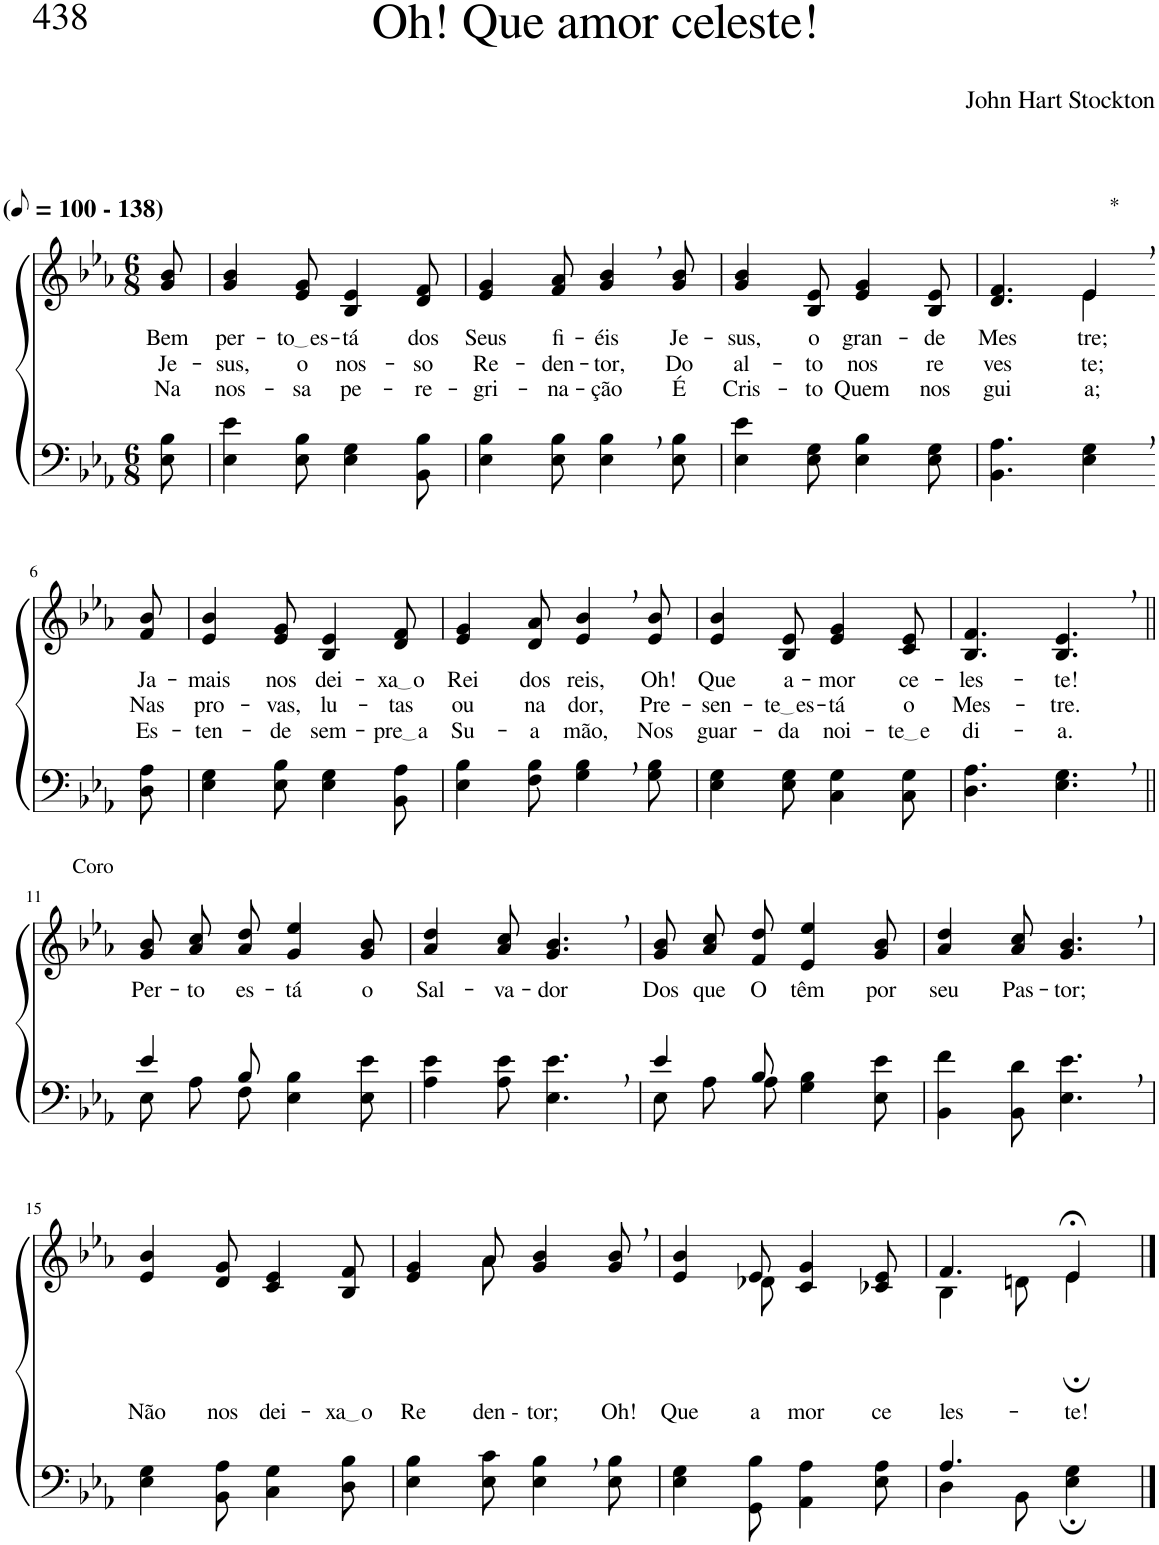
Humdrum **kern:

**kern	**kern	**text	**text	**text
*part2	*part1	*part1	*part1	*part1
*staff2	*staff1	*staff1	*staff1	*staff1
*I"Parte III e IV	*I"Parte I e II	*	*	*
*clefF4	*clefG2	*	*	*
*k[b-e-a-]	*k[b-e-a-]	*	*	*
*M6/8	*M6/8	*	*	*
*MM50	*MM50	*	*	*
=1	=1	=1	=1	=1
!	!LO:TX:a:B:t=(	!	!	!
!	!LO:TX:a:B:t=- 138)	!	!	!
!	!	!LO:LY:b	!LO:LY:b	!LO:LY:b
8E-\ 8B-\	8g/ 8b-/	Bem	Je-	Na
=2	=2	=2	=2	=2
!	!	!LO:LY:b	!LO:LY:b	!LO:LY:b
4E-\ 4e-\	4g/ 4b-/	per-	-sus,	nos-
!	!	!LO:LY:b	!LO:LY:b	!LO:LY:b
8E-\ 8B-\	8e-/ 8g/	to es	o	-sa
!	!	!LO:LY:b	!LO:LY:b	!LO:LY:b
4E-\ 4G\	4B-/ 4e-/	-tá	nos-	pe-
!	!	!LO:LY:b	!LO:LY:b	!LO:LY:b
8BB-\ 8B-\	8d/ 8f/	dos	-so	-re-
=3	=3	=3	=3	=3
!	!	!LO:LY:b	!LO:LY:b	!LO:LY:b
4E-\ 4B-\	4e-/ 4g/	Seus	Re-	-gri-
!	!	!LO:LY:b	!LO:LY:b	!LO:LY:b
8E-\ 8B-\	8f/ 8a-/	fi-	-den-	-na-
!	!	!LO:LY:b	!LO:LY:b	!LO:LY:b
4E-\, 4B-\,	4g/, 4b-/,	-éis	-tor,	-ção
!	!	!LO:LY:b	!LO:LY:b	!LO:LY:b
8E-\ 8B-\	8g/ 8b-/	Je-	Do	É
=4	=4	=4	=4	=4
!	!	!LO:LY:b	!LO:LY:b	!LO:LY:b
4E-\ 4e-\	4g/ 4b-/	-sus,	al-	Cris-
!	!	!LO:LY:b	!LO:LY:b	!LO:LY:b
8E-\ 8G\	8B-/ 8e-/	o	-to	-to
!	!	!LO:LY:b	!LO:LY:b	!LO:LY:b
4E-\ 4B-\	4e-/ 4g/	gran-	nos	Quem
!	!	!LO:LY:b	!LO:LY:b	!LO:LY:b
8E-\ 8G\	8B-/ 8e-/	-de	re-	nos
=5	=5	=5	=5	=5
*	*^	*	*	*
!	!	!	!LO:LY:b	!LO:LY:b	!LO:LY:b
4.BB-\ 4.A-\	4.ryy	4.d/ 4.f/	Mes-	-ves-	gui-
!	!LO:TX:a:t=*	!	!	!	!
!	!	!	!LO:LY:b	!LO:LY:b	!LO:LY:b
4E-\, 4G\,	4e-,\	4e-/	-tre;	-te;	-a;
!!LO:LB:g=z
=6-	=6-	=6-	=6-	=6-	=6-
!	!	!	!LO:LY:b	!LO:LY:b	!LO:LY:b
*	*v	*v	*	*	*
8D\ 8A-\	8f/ 8b-/	Ja-	Nas	Es-
=7	=7	=7	=7	=7
!	!	!LO:LY:b	!LO:LY:b	!LO:LY:b
4E-\ 4G\	4e-/ 4b-/	-mais	pro-	-ten-
!	!	!LO:LY:b	!LO:LY:b	!LO:LY:b
8E-\ 8B-\	8e-/ 8g/	nos	-vas,	-de
!	!	!LO:LY:b	!LO:LY:b	!LO:LY:b
4E-\ 4G\	4B-/ 4e-/	dei-	lu-	sem-
!	!	!LO:LY:b	!LO:LY:b	!LO:LY:b
8BB-\ 8A-\	8d/ 8f/	xa o	-tas	pre a
=8	=8	=8	=8	=8
!	!	!LO:LY:b	!LO:LY:b	!LO:LY:b
4E-\ 4B-\	4e-/ 4g/	Rei	ou	Su-
!	!	!LO:LY:b	!LO:LY:b	!LO:LY:b
8F\ 8B-\	8d/ 8a-/	dos	na	-a
!	!	!LO:LY:b	!LO:LY:b	!LO:LY:b
4G\, 4B-\,	4e-/, 4b-/,	reis,	dor,	mão,
!	!	!LO:LY:b	!LO:LY:b	!LO:LY:b
8G\ 8B-\	8e-/ 8b-/	Oh!	Pre-	Nos
=9	=9	=9	=9	=9
!	!	!LO:LY:b	!LO:LY:b	!LO:LY:b
4E-\ 4G\	4e-/ 4b-/	Que	-sen-	guar-
!	!	!LO:LY:b	!LO:LY:b	!LO:LY:b
8E-\ 8G\	8B-/ 8e-/	a-	te es	-da
!	!	!LO:LY:b	!LO:LY:b	!LO:LY:b
4C\ 4G\	4e-/ 4g/	-mor	-tá	noi-
!	!	!LO:LY:b	!LO:LY:b	!LO:LY:b
8C\ 8G\	8c/ 8e-/	ce-	o	te e
=10	=10	=10	=10	=10
!	!	!LO:LY:b	!LO:LY:b	!LO:LY:b
4.D\ 4.A-\	4.B-/ 4.f/	-les-	Mes-	di-
!	!	!LO:LY:b	!LO:LY:b	!LO:LY:b
4.E-\, 4.G\,	4.B-/, 4.e-/,	-te!	-tre.	-a.
!!LO:LB:g=z
=11||	=11||	=11||	=11||	=11||
*^	*	*	*	*
!	!	!LO:TX:a:t=Coro	!	!	!
!	!	!	!LO:LY:b	!	!
4e-/	8E-\L	8g\ 8b-\L	Per-	.	.
!	!	!	!LO:LY:b	!	!
.	8A-\	8a-\ 8cc\	-to	.	.
!	!	!	!LO:LY:b	!	!
8B-/	8F\J	8a-\ 8dd\J	es-	.	.
!	!	!	!LO:LY:b	!	!
4.ryy	4E-\ 4B-\	4g/ 4ee-/	-tá	.	.
!	!	!	!LO:LY:b	!	!
.	8E-\ 8e-\	8g/ 8b-/	o	.	.
=12	=12	=12	=12	=12	=12
!	!	!	!LO:LY:b	!	!
*v	*v	*	*	*	*
4A-\ 4e-\	4a-/ 4dd/	Sal-	.	.
!	!	!LO:LY:b	!	!
8A-\ 8e-\	8a-/ 8cc/	-va-	.	.
!	!	!LO:LY:b	!	!
4.E-\, 4.e-\,	4.g/, 4.b-/,	-dor	.	.
=13	=13	=13	=13	=13
*^	*	*	*	*
!	!	!	!LO:LY:b	!	!
4e-/	8E-\L	8g\ 8b-\L	Dos	.	.
!	!	!	!LO:LY:b	!	!
.	8A-\	8a-\ 8cc\	que	.	.
!	!	!	!LO:LY:b	!	!
8B-/	8A-\J	8f\ 8dd\J	O	.	.
!	!	!	!LO:LY:b	!	!
4.ryy	4G\ 4B-\	4e-/ 4ee-/	têm	.	.
!	!	!	!LO:LY:b	!	!
.	8E-\ 8e-\	8g/ 8b-/	por	.	.
=14	=14	=14	=14	=14	=14
!	!	!	!LO:LY:b	!	!
*v	*v	*	*	*	*
4BB-\ 4f\	4a-/ 4dd/	seu	.	.
!	!	!LO:LY:b	!	!
8BB-\ 8d\	8a-/ 8cc/	Pas-	.	.
!	!	!LO:LY:b	!	!
4.E-\, 4.e-\,	4.g/, 4.b-/,	-tor;	.	.
!!LO:LB:g=z
=15	=15	=15	=15	=15
!	!	!LO:LY:b	!	!
4E-\ 4G\	4e-/ 4b-/	Não	.	.
!	!	!LO:LY:b	!	!
8BB-\ 8A-\	8d/ 8g/	nos	.	.
!	!	!LO:LY:b	!	!
4C\ 4G\	4c/ 4e-/	dei-	.	.
!	!	!LO:LY:b	!	!
8D\ 8B-\	8B-/ 8f/	xa o	.	.
=16	=16	=16	=16	=16
*	*^	*	*	*
!	!	!	!LO:LY:b	!	!
4E-\ 4B-\	4ryy	4e-/ 4g/	Re-	.	.
!	!	!	!LO:LY:b	!	!
8E-\ 8c\	8a-\	8a-/	-den --	.	.
!	!	!	!LO:LY:b	!	!
4E-\, 4B-\,	4.ryy	4g/ 4b-/	-tor;	.	.
!	!	!	!LO:LY:b	!	!
8E-\ 8B-\	.	8g/ 8b-/	Oh!	.	.
=17	=17	=17	=17	=17	=17
!	!	!	!LO:LY:b	!	!
4E-\ 4G\	4e-/ 4b-/	4ryy	-Que	.	.
!	!	!	!LO:LY:b	!	!
8GG\ 8B-\	8e-/	8d-X\	a-	.	.
!	!	!	!LO:LY:b	!	!
4AA-\ 4A-\	4c/ 4g/	4.ryy	-mor	.	.
!	!	!	!LO:LY:b	!	!
8E-\ 8A-\	8c-X/ 8e-/	.	ce-	.	.
=18	=18	=18	=18	=18	=18
*^	*	*	*	*	*
!	!	!	!	!LO:LY:b	!	!
4.A-/	4D\	4.f/	4B-\	-les-	.	.
.	8BB-\	.	8dn\	.	.	.
!	!	!	!	!LO:LY:b	!	!
4ryy	4E-\; 4G\;	4e-;</	4e-;\	te!	.	.
*v	*v	*	*	*	*	*
*	*v	*v	*	*	*
==	==	==	==	==
*-	*-	*-	*-	*-
